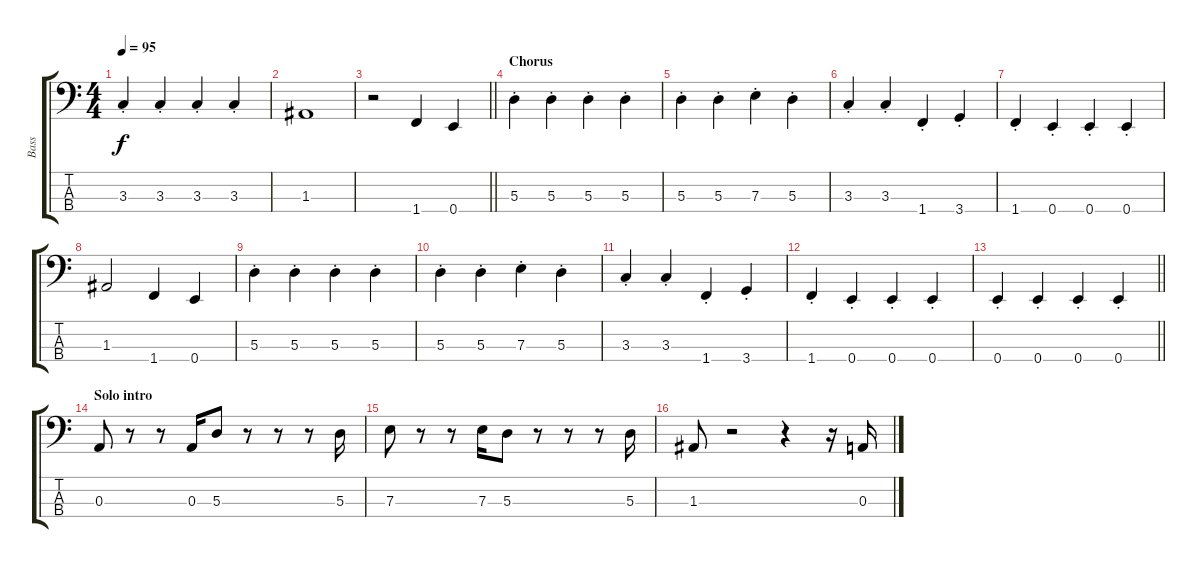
\track ("Bass" "Bass") {instrument electricbassfinger}
\staff {score tabs}
\tuning (G2 D2 A1 E1) {hide}
\ts (4 4)
\tempo 95
\clef f4
\ks c
3.3{st}.4{dy f} 3.3{st}.4 3.3{st}.4 3.3{st}.4 |
1.3.1 |
\barLineRight lightlight
r.2 1.4.4 0.4.4 |
\section ("" "Chorus")
5.3{st}.4 5.3{st}.4 5.3{st}.4 5.3{st}.4 |
5.3{st}.4 5.3{st}.4 7.3{st}.4 5.3{st}.4 |
3.3{st}.4 3.3{st}.4 1.4{st}.4 3.4{st}.4 |
1.4{st}.4 0.4{st}.4 0.4{st}.4 0.4{st}.4 |
1.3.2 1.4.4 0.4.4 |
5.3{st}.4 5.3{st}.4 5.3{st}.4 5.3{st}.4 |
5.3{st}.4 5.3{st}.4 7.3{st}.4 5.3{st}.4 |
3.3{st}.4 3.3{st}.4 1.4{st}.4 3.4{st}.4 |
1.4{st}.4 0.4{st}.4 0.4{st}.4 0.4{st}.4 |
\barLineRight lightlight
0.4{st}.4 0.4{st}.4 0.4{st}.4 0.4{st}.4 |
\section ("" "Solo intro")
0.3.8 r.8 r.8 0.3.16 5.3.8 r.8 r.8 r.8 5.3.16 |
7.3.8 r.8 r.8 7.3.16 5.3.8 r.8 r.8 r.8 5.3.16 |
1.3.8 r.2 r.4 r.16 0.3.16
